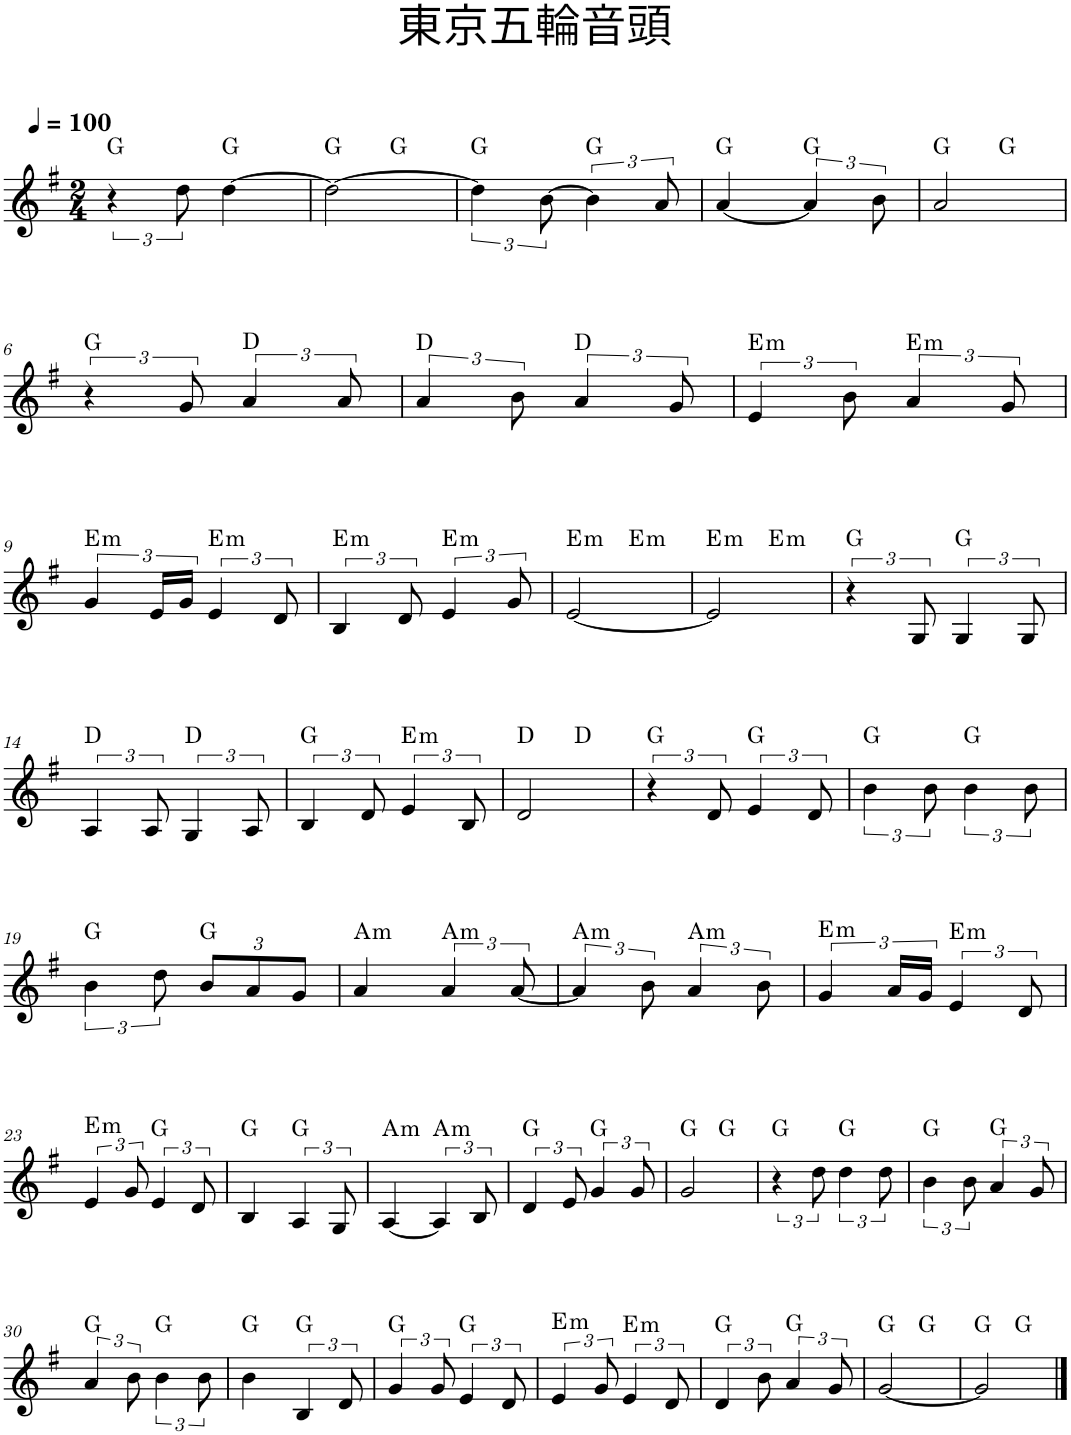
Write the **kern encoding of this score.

**kern	**harte
*part1	*part1
*staff1	*
*I"Piano	*
*I'Pno.	*
*clefG2	*
*k[f#]	*
*M2/4	*
*MM100	*
=1	=1
6r	G:maj
12dd\	.
[4dd\	G:maj
=2	=2
*^	*
2dd\_	4ryy	G:maj
.	4ryy	G:maj
*v	*v	*
=3	=3
6dd\]	G:maj
[12b\	.
6b\]	G:maj
12a/	.
=4	=4
[4a/	G:maj
6a/]	G:maj
12b\	.
=5	=5
*^	*
2a/	4ryy	G:maj
.	4ryy	G:maj
*v	*v	*
!!LO:LB:g=z
=6	=6
6r	G:maj
12g/	.
6a/	D:maj
12a/	.
=7	=7
6a/	D:maj
12b\	.
6a/	D:maj
12g/	.
=8	=8
!	!LO:H:kt=m
6e/	E:min
12b\	.
!	!LO:H:kt=m
6a/	E:min
12g/	.
!!LO:LB:g=z
=9	=9
!	!LO:H:kt=m
6g/	E:min
24e/LL	.
24g/JJ	.
!	!LO:H:kt=m
6e/	E:min
12d/	.
=10	=10
!	!LO:H:kt=m
6B/	E:min
12d/	.
!	!LO:H:kt=m
6e/	E:min
12g/	.
=11	=11
!	!LO:H:kt=m
*^	*
[<2e/	4ryy	E:min
!	!	!LO:H:kt=m
.	4ryy	E:min
=12	=12	=12
!	!	!LO:H:kt=m
2e/]	4ryy	E:min
!	!	!LO:H:kt=m
.	4ryy	E:min
*v	*v	*
=13	=13
6r	G:maj
12G/	.
6G/	G:maj
12G/	.
!!LO:LB:g=z
=14	=14
6A/	D:maj
12A/	.
6G/	D:maj
12A/	.
=15	=15
6B/	G:maj
12d/	.
!	!LO:H:kt=m
6e/	E:min
12B/	.
=16	=16
*^	*
2d/	4ryy	D:maj
.	4ryy	D:maj
*v	*v	*
=17	=17
6r	G:maj
12d/	.
6e/	G:maj
12d/	.
=18	=18
6b\	G:maj
12b\	.
6b\	G:maj
12b\	.
!!LO:LB:g=z
=19	=19
6b\	G:maj
12dd\	.
*Xbrackettup	*
12b/L	G:maj
12a/	.
12g/J	.
=20	=20
!	!LO:H:kt=m
4a/	A:min
*brackettup	*
!	!LO:H:kt=m
6a/	A:min
[12a/	.
=21	=21
!	!LO:H:kt=m
6a/]	A:min
12b\	.
!	!LO:H:kt=m
6a/	A:min
12b\	.
=22	=22
!	!LO:H:kt=m
6g/	E:min
24a/LL	.
24g/JJ	.
!	!LO:H:kt=m
6e/	E:min
12d/	.
!!LO:LB:g=z
=23	=23
!	!LO:H:kt=m
6e/	E:min
12g/	.
6e/	G:maj
12d/	.
=24	=24
4B/	G:maj
6A/	G:maj
12G/	.
=25	=25
!	!LO:H:kt=m
[4A/	A:min
!	!LO:H:kt=m
6A/]	A:min
12B/	.
=26	=26
6d/	G:maj
12e/	.
6g/	G:maj
12g/	.
=27	=27
*^	*
2g/	4ryy	G:maj
.	4ryy	G:maj
*v	*v	*
=28	=28
6r	G:maj
12dd\	.
6dd\	G:maj
12dd\	.
=29	=29
6b\	G:maj
12b\	.
6a/	G:maj
12g/	.
!!LO:LB:g=z
=30	=30
6a/	G:maj
12b\	.
6b\	G:maj
12b\	.
=31	=31
4b\	G:maj
6B/	G:maj
12d/	.
=32	=32
6g/	G:maj
12g/	.
6e/	G:maj
12d/	.
=33	=33
!	!LO:H:kt=m
6e/	E:min
12g/	.
!	!LO:H:kt=m
6e/	E:min
12d/	.
=34	=34
6d/	G:maj
12b\	.
6a/	G:maj
12g/	.
=35	=35
*^	*
[<2g/	4ryy	G:maj
.	4ryy	G:maj
=36	=36	=36
2g/]	4ryy	G:maj
.	4ryy	G:maj
*v	*v	*
==	==
*-	*-
